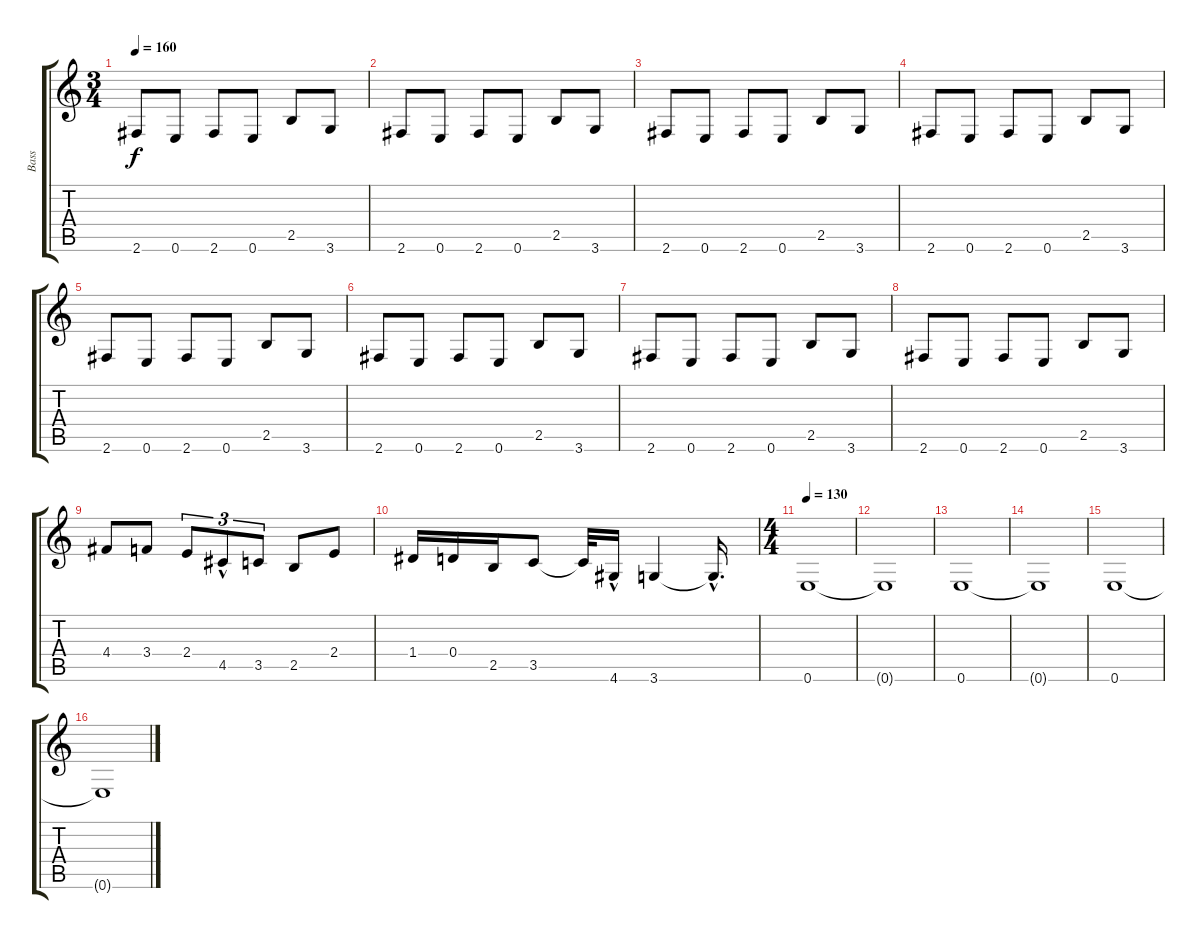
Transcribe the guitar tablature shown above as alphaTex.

\track ("Bass" "Bass") {instrument electricbasspick}
\staff {score tabs}
\tuning (E4 B3 G3 D3 A2 E2) {hide}
\ts (3 4)
\tempo 160
\clef g2
\ks c
2.6.8{dy f} 0.6.8 2.6.8 0.6.8 2.5.8 3.6.8 |
2.6.8 0.6.8 2.6.8 0.6.8 2.5.8 3.6.8 |
2.6.8 0.6.8 2.6.8 0.6.8 2.5.8 3.6.8 |
2.6.8 0.6.8 2.6.8 0.6.8 2.5.8 3.6.8 |
2.6.8 0.6.8 2.6.8 0.6.8 2.5.8 3.6.8 |
2.6.8 0.6.8 2.6.8 0.6.8 2.5.8 3.6.8 |
2.6.8 0.6.8 2.6.8 0.6.8 2.5.8 3.6.8 |
2.6.8 0.6.8 2.6.8 0.6.8 2.5.8 3.6.8 |
4.4.8 3.4.8 2.4.8{tu (3 2)} 4.5{hac}.8{tu (3 2)} 3.5.8{tu (3 2)} 2.5.8 2.4.8 |
1.4.16 0.4.16 2.5.16 3.5.8 3.5{t}.32 4.6{hac}.16 3.6.4 3.6{hac t}.16{d} |
\ts (4 4)
\tempo 130
0.6.1 |
0.6{t}.1 |
0.6.1 |
0.6{t}.1 |
0.6.1 |
0.6{t}.1
